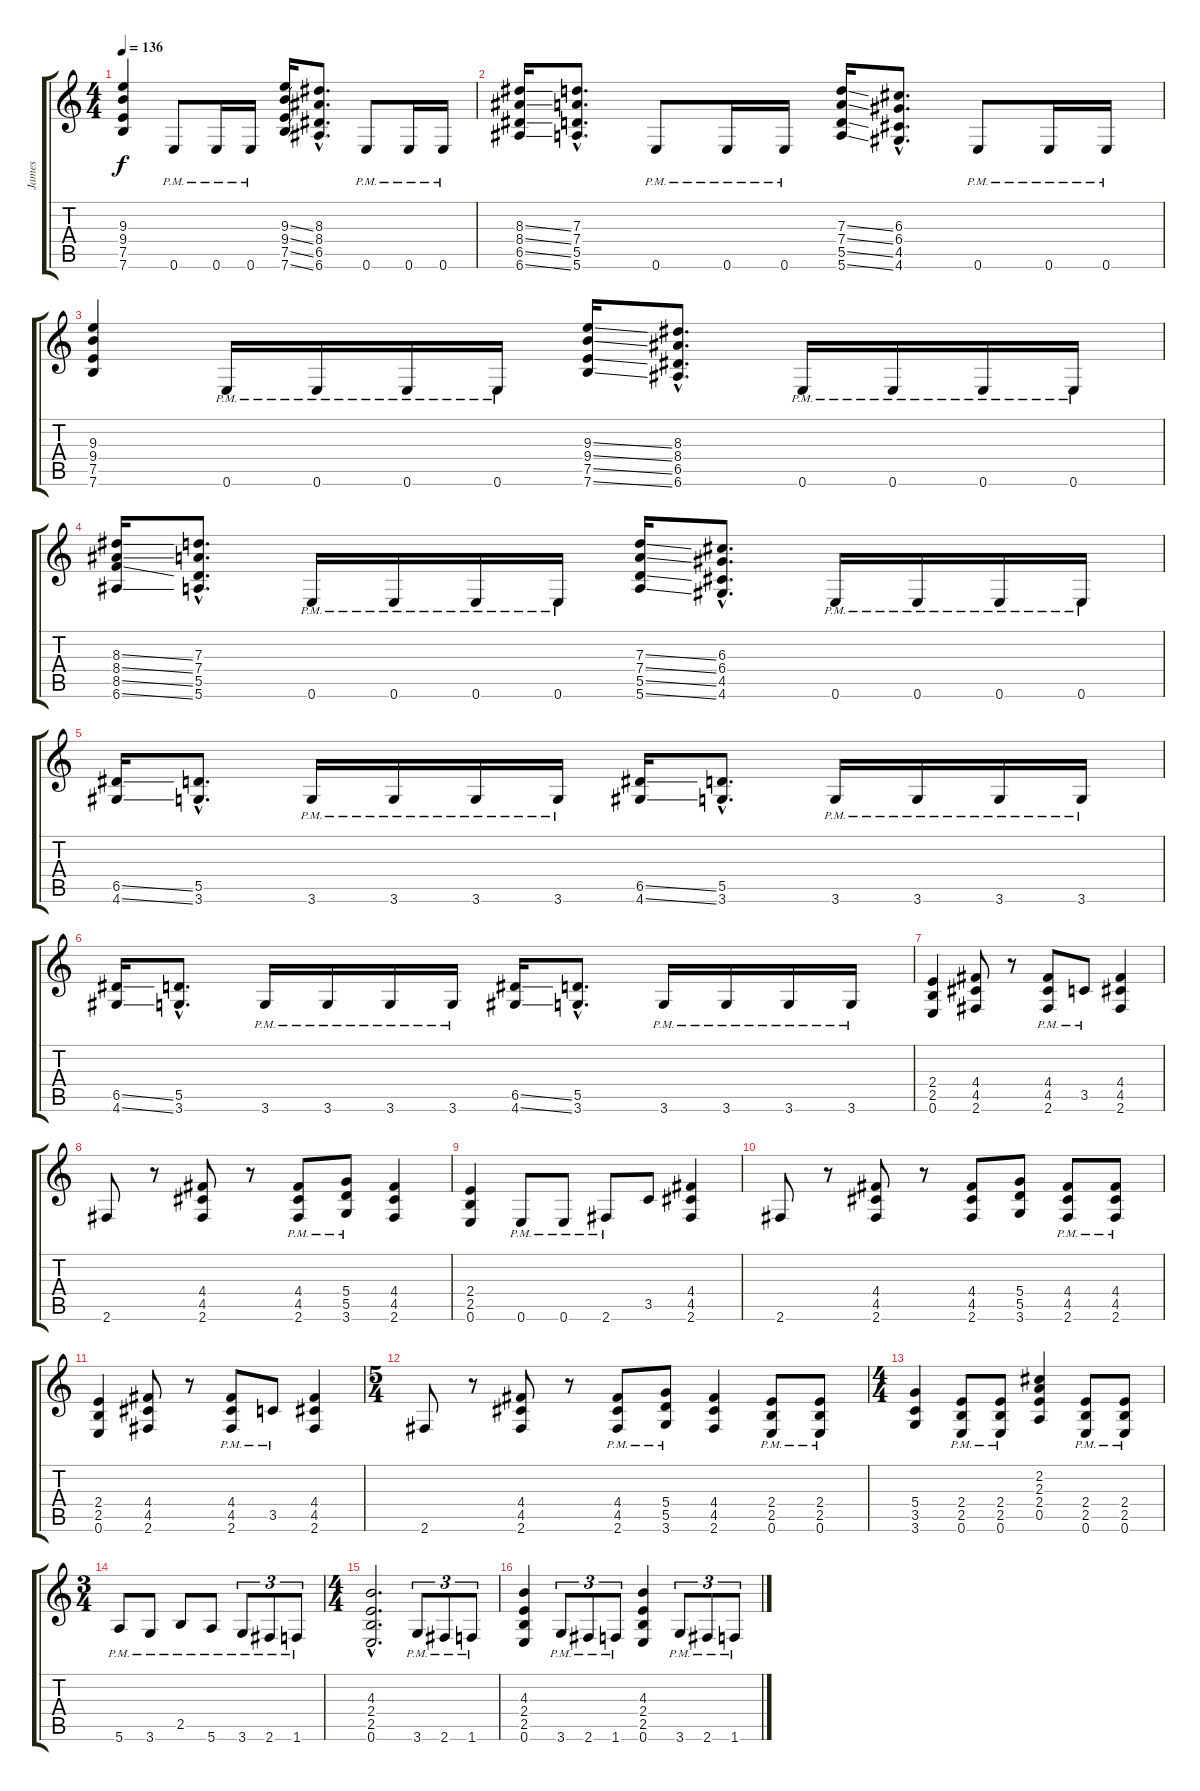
\track ("James" "James") {instrument distortionguitar}
\staff {score tabs}
\tuning (E4 B3 G3 D3 A2 E2) {hide}
\ts (4 4)
\tempo 136
\clef g2
\ks c
(9.3 9.4 7.5 7.6).4{dy f} 0.6{pm}.8 0.6{pm}.16 0.6{pm}.16 (9.3{ss} 9.4{ss} 7.5{ss} 7.6{ss}).16 (8.3{hac} 8.4{hac} 6.5{hac} 6.6{hac}).8{d} 0.6{pm}.8 0.6{pm}.16 0.6{pm}.16 |
(8.3{ss} 8.4{ss} 6.5{ss} 6.6{ss}).16 (7.3{hac} 7.4{hac} 5.5{hac} 5.6{hac}).8{d} 0.6{pm}.8 0.6{pm}.16 0.6{pm}.16 (7.3{ss} 7.4{ss} 5.5{ss} 5.6{ss}).16 (6.3{hac} 6.4{hac} 4.5{hac} 4.6{hac}).8{d} 0.6{pm}.8 0.6{pm}.16 0.6{pm}.16 |
(9.3 9.4 7.5 7.6).4 0.6{pm}.16 0.6{pm}.16 0.6{pm}.16 0.6{pm}.16 (9.3{ss} 9.4{ss} 7.5{ss} 7.6{ss}).16 (8.3{hac} 8.4{hac} 6.5{hac} 6.6{hac}).8{d} 0.6{pm}.16 0.6{pm}.16 0.6{pm}.16 0.6{pm}.16 |
(8.3{ss} 8.4{ss} 8.5{ss} 6.6{ss}).16 (7.3{hac} 7.4{hac} 5.5{hac} 5.6{hac}).8{d} 0.6{pm}.16 0.6{pm}.16 0.6{pm}.16 0.6{pm}.16 (7.3{ss} 7.4{ss} 5.5{ss} 5.6{ss}).16 (6.3{hac} 6.4{hac} 4.5{hac} 4.6{hac}).8{d} 0.6{pm}.16 0.6{pm}.16 0.6{pm}.16 0.6{pm}.16 |
(6.5{ss} 4.6{ss}).16 (5.5{hac} 3.6{hac}).8{d} 3.6{pm}.16 3.6{pm}.16 3.6{pm}.16 3.6{pm}.16 (6.5{ss} 4.6{ss}).16 (5.5{hac} 3.6{hac}).8{d} 3.6{pm}.16 3.6{pm}.16 3.6{pm}.16 3.6{pm}.16 |
(6.5{ss} 4.6{ss}).16 (5.5{hac} 3.6{hac}).8{d} 3.6{pm}.16 3.6{pm}.16 3.6{pm}.16 3.6{pm}.16 (6.5{ss} 4.6{ss}).16 (5.5{hac} 3.6{hac}).8{d} 3.6{pm}.16 3.6{pm}.16 3.6{pm}.16 3.6{pm}.16 |
(2.4 2.5 0.6).4 (4.4 4.5 2.6).8 r.8 (4.4{pm} 4.5{pm} 2.6{pm}).8 3.5{pm}.8 (4.4 4.5 2.6).4 |
2.6.8 r.8 (4.4 4.5 2.6).8 r.8 (4.4{pm} 4.5{pm} 2.6{pm}).8 (5.4{pm} 5.5{pm} 3.6{pm}).8 (4.4 4.5 2.6).4 |
(2.4 2.5 0.6).4 0.6{pm}.8 0.6{pm}.8 2.6{pm}.8 3.5.8 (4.4 4.5 2.6).4 |
2.6.8 r.8 (4.4 4.5 2.6).8 r.8 (4.4 4.5 2.6).8 (5.4 5.5 3.6).8 (4.4{pm} 4.5{pm} 2.6{pm}).8 (4.4{pm} 4.5{pm} 2.6{pm}).8 |
(2.4 2.5 0.6).4 (4.4 4.5 2.6).8 r.8 (4.4{pm} 4.5{pm} 2.6{pm}).8 3.5{pm}.8 (4.4 4.5 2.6).4 |
\ts (5 4)
2.6.8 r.8 (4.4 4.5 2.6).8 r.8 (4.4{pm} 4.5{pm} 2.6{pm}).8 (5.4{pm} 5.5{pm} 3.6{pm}).8 (4.4 4.5 2.6).4 (2.4{pm} 2.5{pm} 0.6{pm}).8 (2.4{pm} 2.5{pm} 0.6{pm}).8 |
\ts (4 4)
(5.4 3.5 3.6).4 (2.4{pm} 2.5{pm} 0.6{pm}).8 (2.4{pm} 2.5{pm} 0.6{pm}).8 (2.2 2.3 2.4 0.5).4 (2.4{pm} 2.5{pm} 0.6{pm}).8 (2.4{pm} 2.5{pm} 0.6{pm}).8 |
\ts (3 4)
5.6{pm}.8 3.6{pm}.8 2.5{pm}.8 5.6{pm}.8 3.6{pm}.8{tu (3 2)} 2.6{pm}.8{tu (3 2)} 1.6{pm}.8{tu (3 2)} |
\ts (4 4)
(4.3{hac} 2.4{hac} 2.5{hac} 0.6{hac}).2{d} 3.6{pm}.8{tu (3 2)} 2.6{pm}.8{tu (3 2)} 1.6{pm}.8{tu (3 2)} |
(4.3 2.4 2.5 0.6).4 3.6{pm}.8{tu (3 2)} 2.6{pm}.8{tu (3 2)} 1.6{pm}.8{tu (3 2)} (4.3 2.4 2.5 0.6).4 3.6{pm}.8{tu (3 2)} 2.6{pm}.8{tu (3 2)} 1.6{pm}.8{tu (3 2)}
